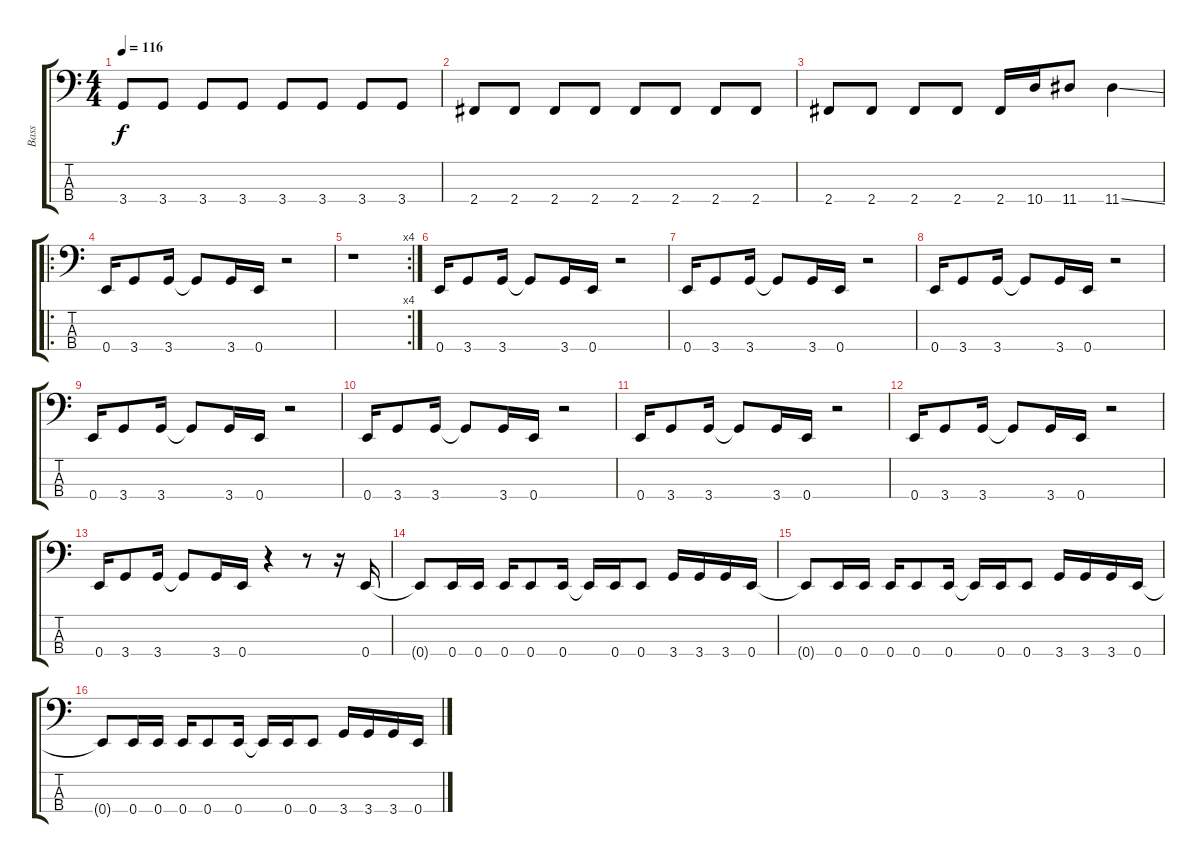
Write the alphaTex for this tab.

\track ("Bass" "Bass") {instrument electricbassfinger}
\staff {score tabs}
\tuning (G2 D2 A1 E1) {hide}
\ts (4 4)
\tempo 116
\clef f4
\ks c
3.4.8{dy f} 3.4.8 3.4.8 3.4.8 3.4.8 3.4.8 3.4.8 3.4.8 |
2.4.8 2.4.8 2.4.8 2.4.8 2.4.8 2.4.8 2.4.8 2.4.8 |
2.4.8 2.4.8 2.4.8 2.4.8 2.4.16 10.4.16 11.4.8 11.4{ss}.4 |
\ro
0.4.16 3.4.8 3.4.16 3.4{t}.8 3.4.16 0.4.16 r.2 |
\rc 4
r.1 |
0.4.16 3.4.8 3.4.16 3.4{t}.8 3.4.16 0.4.16 r.2 |
0.4.16 3.4.8 3.4.16 3.4{t}.8 3.4.16 0.4.16 r.2 |
0.4.16 3.4.8 3.4.16 3.4{t}.8 3.4.16 0.4.16 r.2 |
0.4.16 3.4.8 3.4.16 3.4{t}.8 3.4.16 0.4.16 r.2 |
0.4.16 3.4.8 3.4.16 3.4{t}.8 3.4.16 0.4.16 r.2 |
0.4.16 3.4.8 3.4.16 3.4{t}.8 3.4.16 0.4.16 r.2 |
0.4.16 3.4.8 3.4.16 3.4{t}.8 3.4.16 0.4.16 r.2 |
0.4.16 3.4.8 3.4.16 3.4{t}.8 3.4.16 0.4.16 r.4 r.8 r.16 0.4.16 |
0.4{t}.8 0.4.16 0.4.16 0.4.16 0.4.8 0.4.16 0.4{t}.16 0.4.16 0.4.8 3.4.16 3.4.16 3.4.16 0.4.16 |
0.4{t}.8 0.4.16 0.4.16 0.4.16 0.4.8 0.4.16 0.4{t}.16 0.4.16 0.4.8 3.4.16 3.4.16 3.4.16 0.4.16 |
0.4{t}.8 0.4.16 0.4.16 0.4.16 0.4.8 0.4.16 0.4{t}.16 0.4.16 0.4.8 3.4.16 3.4.16 3.4.16 0.4.16
